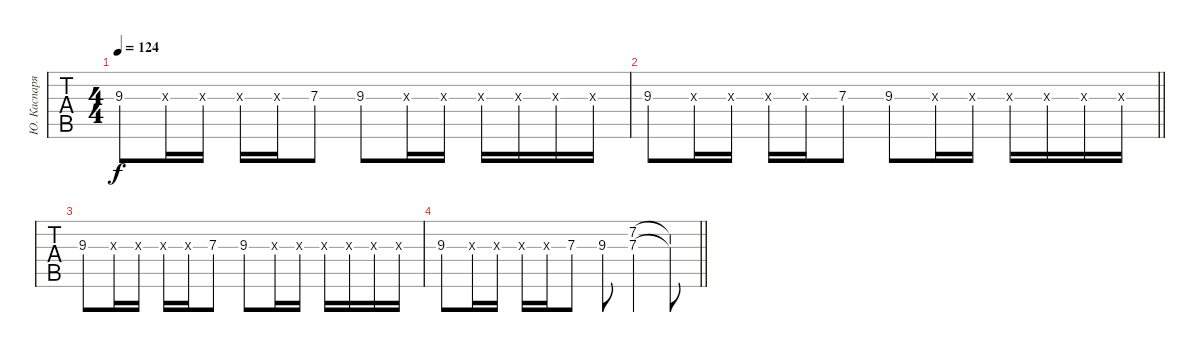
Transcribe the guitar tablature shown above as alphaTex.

\track ("Ю. Каспарян (1-е соло)" "Ю. Каспаря") {instrument electricguitarclean}
\staff {tabs}
\tuning (E4 B3 G3 D3 A2 E2) {hide}
\ts (4 4)
\tempo 124
\clef g2
\ks c
9.3.8{dy f} 9.3{x}.16 9.3{x}.16 9.3{x}.16 9.3{x}.16 7.3.8 9.3.8 9.3{x}.16 9.3{x}.16 9.3{x}.16 9.3{x}.16 9.3{x}.16 9.3{x}.16 |
\barLineRight lightlight
9.3.8 9.3{x}.16 9.3{x}.16 9.3{x}.16 9.3{x}.16 7.3.8 9.3.8 9.3{x}.16 9.3{x}.16 9.3{x}.16 9.3{x}.16 9.3{x}.16 9.3{x}.16 |
9.3.8 9.3{x}.16 9.3{x}.16 9.3{x}.16 9.3{x}.16 7.3.8 9.3.8 9.3{x}.16 9.3{x}.16 9.3{x}.16 9.3{x}.16 9.3{x}.16 9.3{x}.16 |
\barLineRight lightlight
9.3.8 9.3{x}.16 9.3{x}.16 9.3{x}.16 9.3{x}.16 7.3.8 9.3.8 (7.2 7.3).4 (7.2{t} 7.3{t}).8
